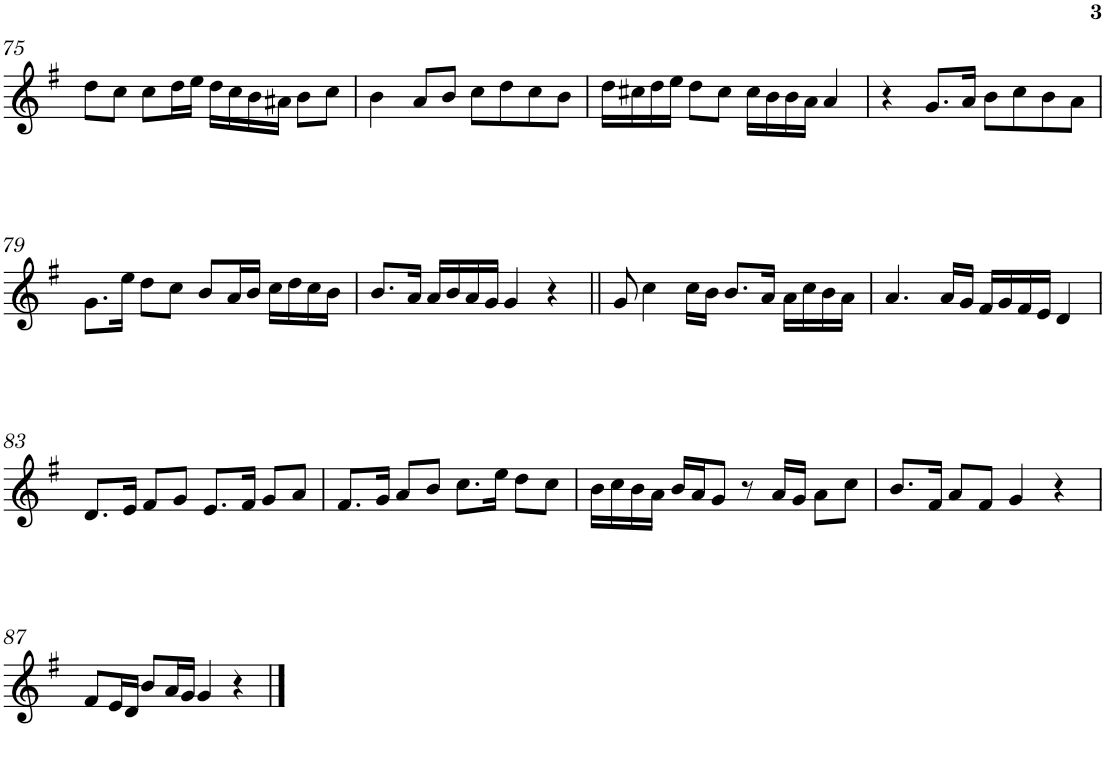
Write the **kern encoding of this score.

**kern
*part1
*staff1
*I"Piano
*I'Pno.
!!LO:PB:g=z
*clefG2
*k[f#]
*M4/4
=75
8dd\L
8cc\J
8cc\L
16dd\L
16ee\JJ
16dd\LL
16cc\
16b\
16a#X\JJ
8b\L
8cc\J
=76
4b\
8a/L
8b/J
8cc\L
8dd\
8cc\
8b\J
=77
16dd\LL
16cc#X\
16dd\
16ee\JJ
8dd\L
8cc#\J
16cc#\LL
16b\
16b\
16a\JJ
4a/
=78
4r
8.g/L
16a/Jk
8b\L
8cc\
8b\
8a\J
!!LO:LB:g=z
=79
8.g\L
16ee\Jk
8dd\L
8cc\J
8b/L
16a/L
16b/JJ
16cc\LL
16dd\
16cc\
16b\JJ
=80
8.b/L
16a/Jk
16a/LL
16b/
16a/
16g/JJ
4g/
4r
=81||
8g/
4cc\
16cc\LL
16b\JJ
8.b/L
16a/Jk
16a\LL
16cc\
16b\
16a\JJ
=82
4.a/
16a/LL
16g/JJ
16f#/LL
16g/
16f#/
16e/JJ
4d/
!!LO:LB:g=z
=83
8.d/L
16e/Jk
8f#/L
8g/J
8.e/L
16f#/Jk
8g/L
8a/J
=84
8.f#/L
16g/Jk
8a/L
8b/J
8.cc\L
16ee\Jk
8dd\L
8cc\J
=85
16b\LL
16cc\
16b\
16a\JJ
16b/LL
16a/J
8g/J
8r
16a/LL
16g/JJ
8a\L
8cc\J
=86
8.b/L
16f#/Jk
8a/L
8f#/J
4g/
4r
!!LO:LB:g=z
=87
8f#/L
16e/L
16d/JJ
8b/L
16a/L
16g/JJ
4g/
4r
==
*-
